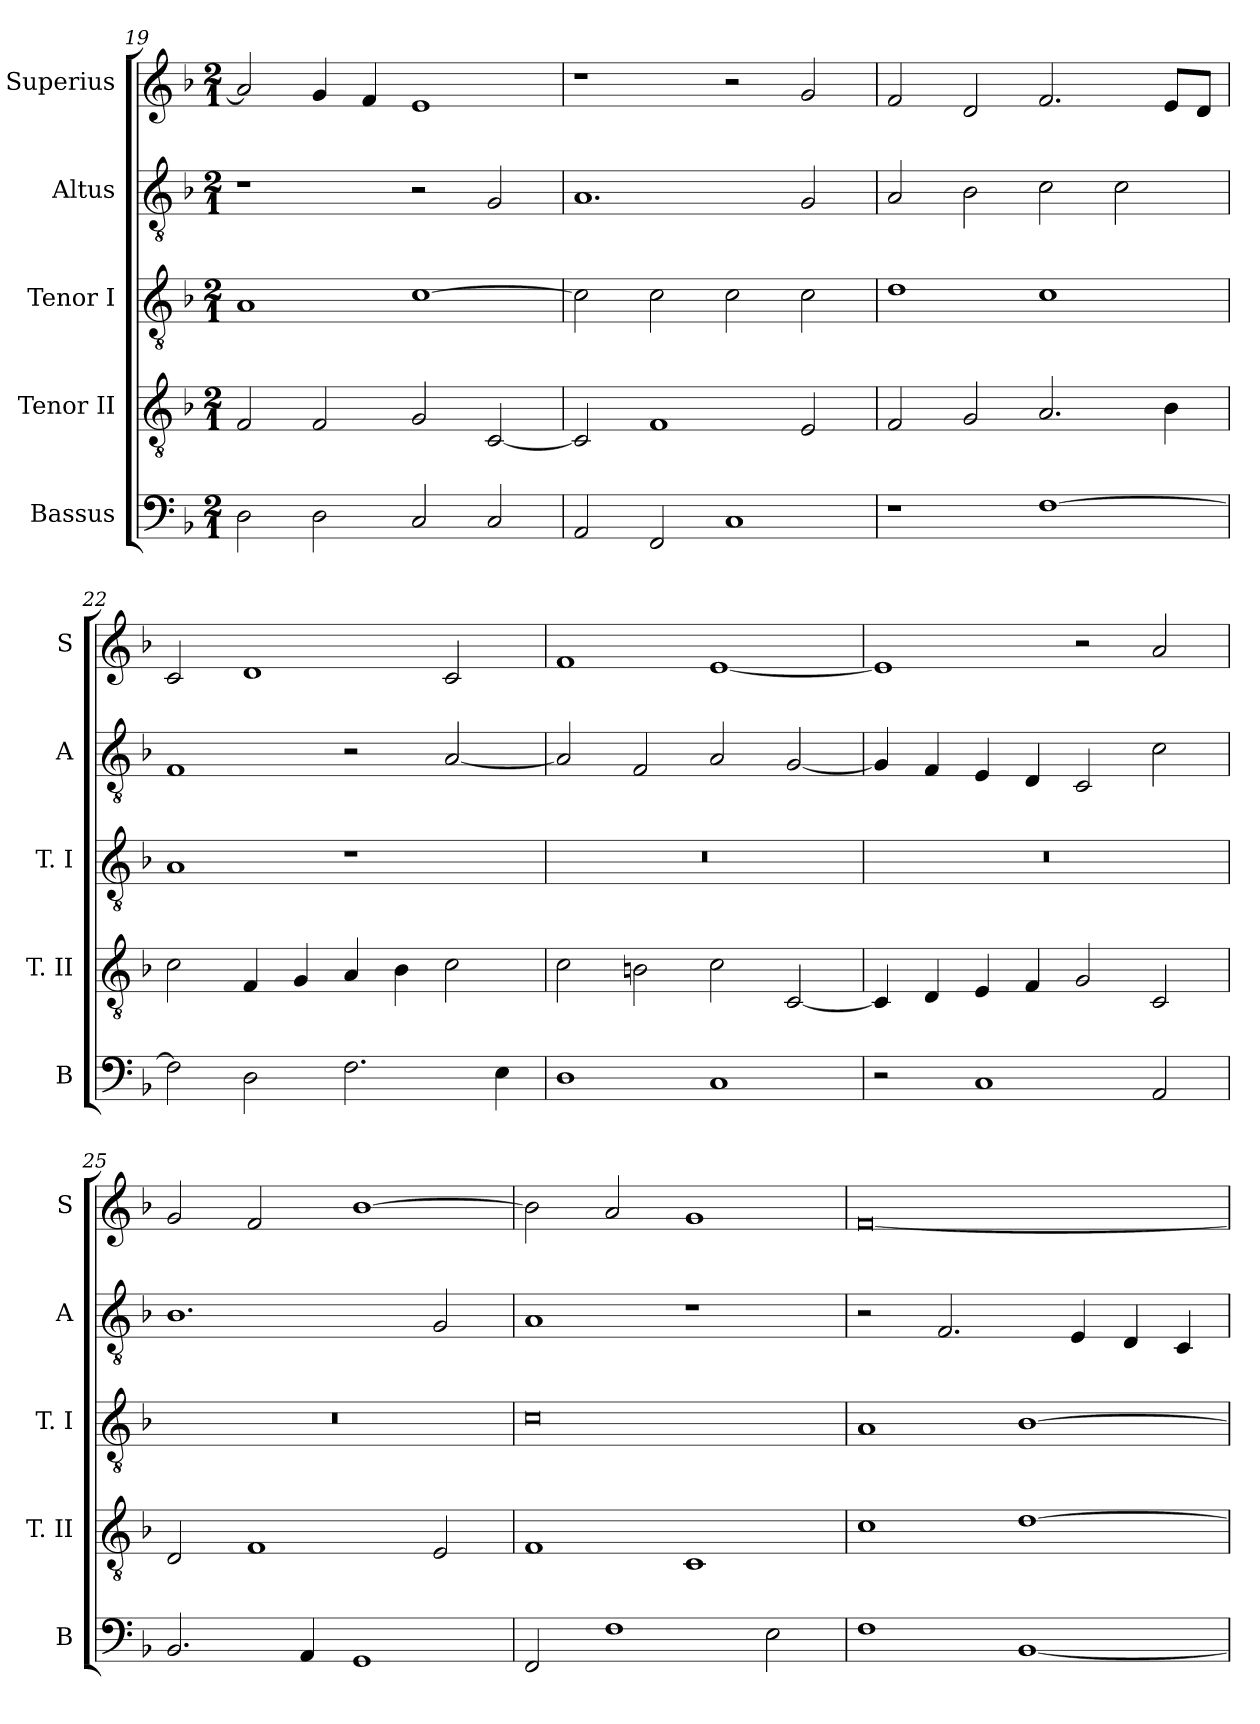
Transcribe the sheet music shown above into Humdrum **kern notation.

**kern	**kern	**kern	**kern	**kern
*part5	*part4	*part3	*part2	*part1
*staff5	*staff4	*staff3	*staff2	*staff1
*I"Bassus	*I"Tenor II	*I"Tenor I	*I"Altus	*I"Superius
*I'B	*I'T. II	*I'T. I	*I'A	*I'S
*clefF4	*clefGv2	*clefGv2	*clefGv2	*clefG2
*k[b-]	*k[b-]	*k[b-]	*k[b-]	*k[b-]
*F:	*F:	*F:	*F:	*F:
*M2/1	*M2/1	*M2/1	*M2/1	*M2/1
=19	=19	=19	=19	=19
2D	2F	1A	1r	2a]
2D	2F	.	.	4g
.	.	.	.	4f
2C	2G	[1c	2r	1e
2C	[2C	.	2G	.
=20	=20	=20	=20	=20
2AA	2C]	2c]	1.A	1r
2FF	1F	2c	.	.
1C	.	2c	.	2r
.	2E	2c	2G	2g
=21	=21	=21	=21	=21
1r	2F	1d	2A	2f
.	2G	.	2B-	2d
[1F	2.A	1c	2c	2.f
.	.	.	2c	.
.	4B-	.	.	8eL
.	.	.	.	8dJ
=22	=22	=22	=22	=22
2F]	2c	1A	1F	2c
2D	4F	.	.	1d
.	4G	.	.	.
2.F	4A	1r	2r	.
.	4B-	.	.	.
.	2c	.	[2A	2c
4E	.	.	.	.
=23	=23	=23	=23	=23
1D	2c	0r	2A]	1f
.	2Bn	.	2F	.
1C	2c	.	2A	[1e
.	[2C	.	[2G	.
=24	=24	=24	=24	=24
2r	4C]	0r	4G]	1e]
.	4D	.	4F	.
1C	4E	.	4E	.
.	4F	.	4D	.
.	2G	.	2C	2r
2AA	2C	.	2c	2a
=25	=25	=25	=25	=25
2.BB-	2D	0r	1.B-	2g
.	1F	.	.	2f
4AA	.	.	.	.
1GG	.	.	.	[1b-
.	2E	.	2G	.
=26	=26	=26	=26	=26
2FF	1F	0c	1A	2b-]
1F	.	.	.	2a
.	1C	.	1r	1g
2E	.	.	.	.
=27	=27	=27	=27	=27
1F	1c	1A	2r	[0f
.	.	.	2.F	.
[1BB-	[1d	[1B-	.	.
.	.	.	4E	.
.	.	.	4D	.
.	.	.	4C	.
=	=	=	=	=
*-	*-	*-	*-	*-
